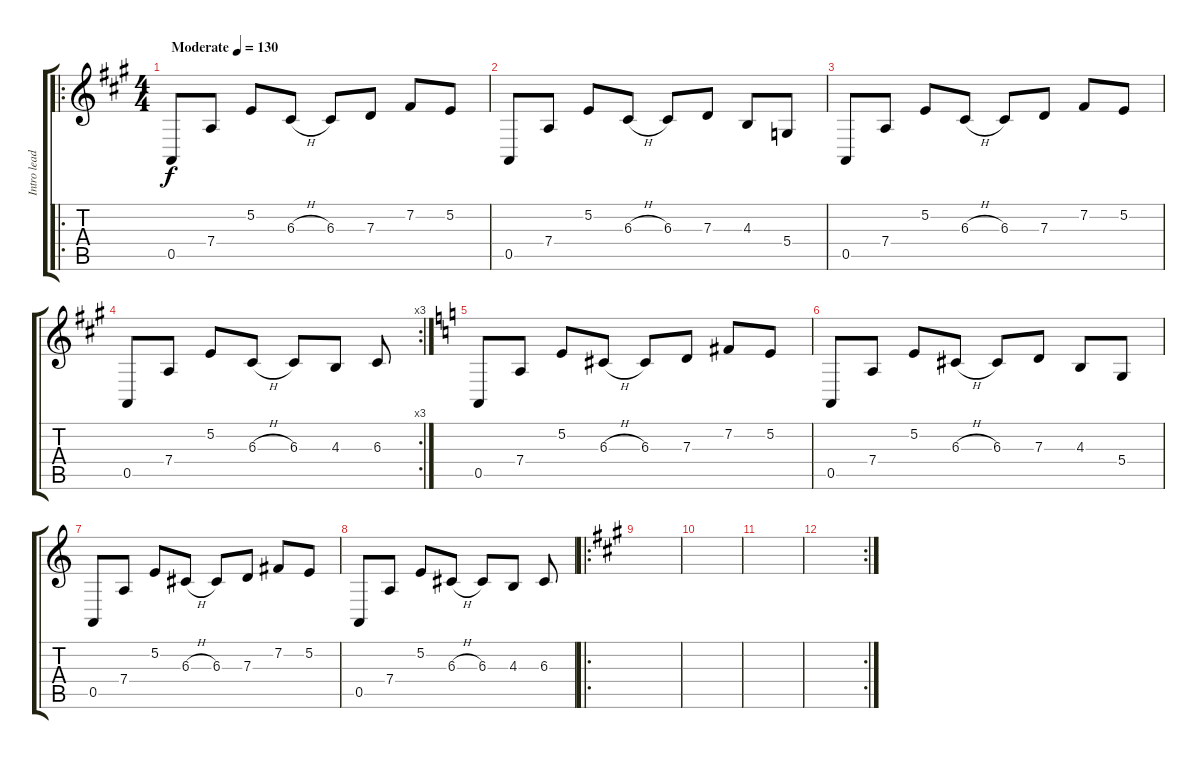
\track ("Intro lead" "Intro lead") {instrument sitar}
\staff {score tabs}
\tuning (E4 B3 G3 D3 A2 E2) {hide}
\ro
\ts (4 4)
\tempo (130 "Moderate")
\clef g2
\ks a
0.5.8{dy f instrument harpsichord} 7.4.8 5.2.8 6.3{h}.8 6.3.8 7.3.8 7.2.8 5.2.8 |
0.5.8 7.4.8 5.2.8 6.3{h}.8 6.3.8 7.3.8 4.3.8 5.4.8 |
0.5.8 7.4.8 5.2.8 6.3{h}.8 6.3.8 7.3.8 7.2.8 5.2.8 |
\rc 3
0.5.8 7.4.8 5.2.8 6.3{h}.8 6.3.8 4.3.8 6.3.8 |
\ks c
0.5.8{instrument harpsichord} 7.4.8 5.2.8 6.3{h}.8 6.3.8 7.3.8 7.2.8 5.2.8 |
0.5.8 7.4.8 5.2.8 6.3{h}.8 6.3.8 7.3.8 4.3.8 5.4.8 |
0.5.8 7.4.8 5.2.8 6.3{h}.8 6.3.8 7.3.8 7.2.8 5.2.8 |
0.5.8 7.4.8 5.2.8 6.3{h}.8 6.3.8 4.3.8 6.3.8 |
\ro
\ks a
|
|
|
\rc 2
